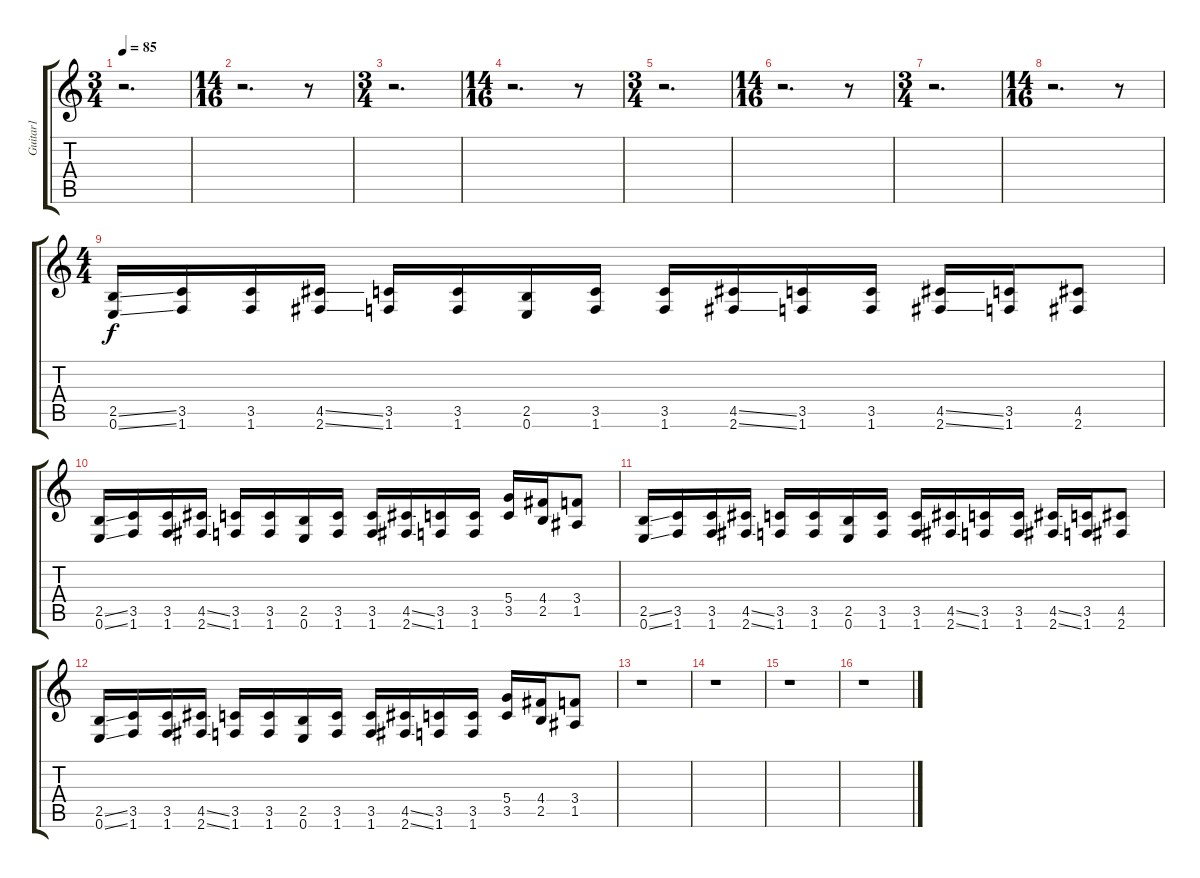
\track ("Guitar1" "Guitar1") {instrument overdrivenguitar}
\staff {score tabs}
\tuning (E4 B3 G3 D3 A2 E2) {hide}
\ts (3 4)
\tempo 85
\clef g2
\ks c
r.2{d dy f} |
\ts (14 16)
r.2{d} r.8 |
\ts (3 4)
r.2{d} |
\ts (14 16)
r.2{d} r.8 |
\ts (3 4)
r.2{d} |
\ts (14 16)
r.2{d} r.8 |
\ts (3 4)
r.2{d} |
\ts (14 16)
r.2{d} r.8 |
\ts (4 4)
(2.5{ss} 0.6{ss}).16 (3.5 1.6).16 (3.5 1.6).16 (4.5{ss} 2.6{ss}).16 (3.5 1.6).16 (3.5 1.6).16 (2.5 0.6).16 (3.5 1.6).16 (3.5 1.6).16 (4.5{ss} 2.6{ss}).16 (3.5 1.6).16 (3.5 1.6).16 (4.5{ss} 2.6{ss}).16 (3.5 1.6).16 (4.5 2.6).8 |
(2.5{ss} 0.6{ss}).16 (3.5 1.6).16 (3.5 1.6).16 (4.5{ss} 2.6{ss}).16 (3.5 1.6).16 (3.5 1.6).16 (2.5 0.6).16 (3.5 1.6).16 (3.5 1.6).16 (4.5{ss} 2.6{ss}).16 (3.5 1.6).16 (3.5 1.6).16 (5.4 3.5).16 (4.4 2.5).16 (3.4 1.5).8 |
(2.5{ss} 0.6{ss}).16 (3.5 1.6).16 (3.5 1.6).16 (4.5{ss} 2.6{ss}).16 (3.5 1.6).16 (3.5 1.6).16 (2.5 0.6).16 (3.5 1.6).16 (3.5 1.6).16 (4.5{ss} 2.6{ss}).16 (3.5 1.6).16 (3.5 1.6).16 (4.5{ss} 2.6{ss}).16 (3.5 1.6).16 (4.5 2.6).8 |
(2.5{ss} 0.6{ss}).16 (3.5 1.6).16 (3.5 1.6).16 (4.5{ss} 2.6{ss}).16 (3.5 1.6).16 (3.5 1.6).16 (2.5 0.6).16 (3.5 1.6).16 (3.5 1.6).16 (4.5{ss} 2.6{ss}).16 (3.5 1.6).16 (3.5 1.6).16 (5.4 3.5).16 (4.4 2.5).16 (3.4 1.5).8 |
r.1 |
r.1 |
r.1 |
r.1
